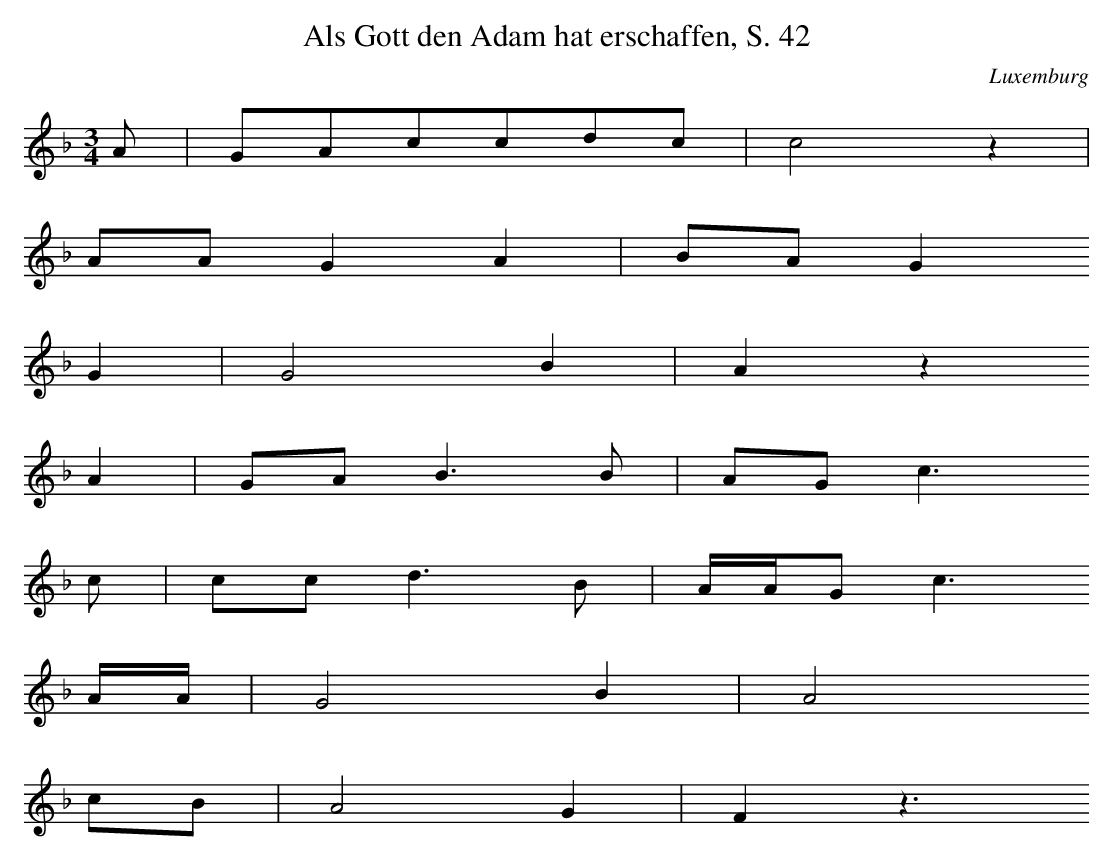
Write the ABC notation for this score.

X:1
T: Als Gott den Adam hat erschaffen, S. 42
O: Luxemburg
M: 3/4
L: 1/16
K: F
A2 | G2A2c2c2d2c2 | c8z4 |
A2A2G4A4 | B2A2G4
G4 | G8B4 | A4z4
A4 | G2A2B6B2 | A2G2c6
c2 | c2c2d6B2 | AAG2c6
AA | G8B4 | A8
c2B2 | A8G4 | F4z6
